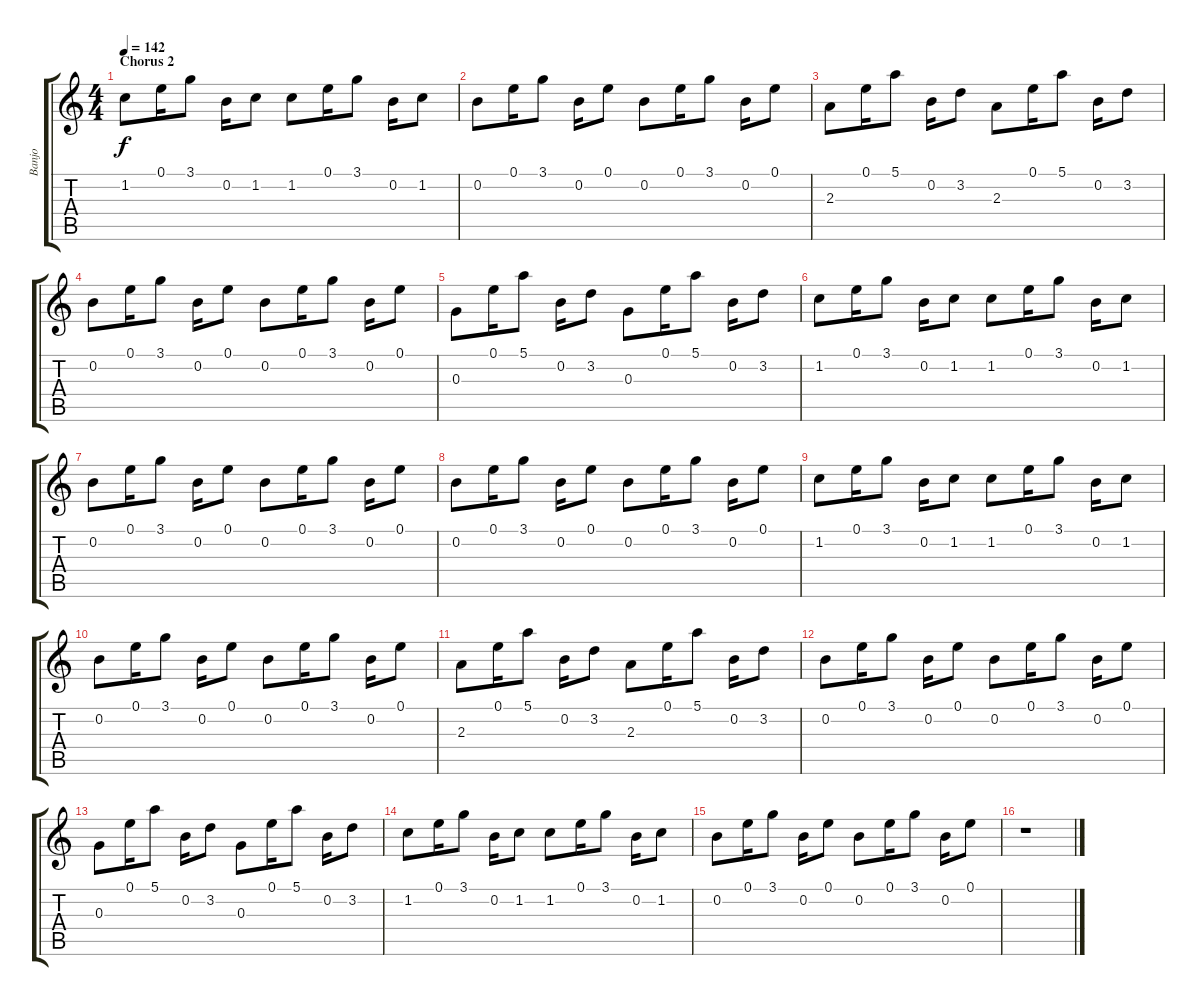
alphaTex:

\track ("Banjo" "Banjo") {instrument banjo}
\staff {score tabs}
\tuning (E4 B3 G3 D3 A2 E2) {hide}
\displaytranspose 12
\ts (4 4)
\section ("" "Chorus 2")
\tempo 142
\clef g2
\ks c
1.2.8{dy f} 0.1.16 3.1.8 0.2.16 1.2.8 1.2.8 0.1.16 3.1.8 0.2.16 1.2.8 |
0.2.8 0.1.16 3.1.8 0.2.16 0.1.8 0.2.8 0.1.16 3.1.8 0.2.16 0.1.8 |
2.3.8 0.1.16 5.1.8 0.2.16 3.2.8 2.3.8 0.1.16 5.1.8 0.2.16 3.2.8 |
0.2.8 0.1.16 3.1.8 0.2.16 0.1.8 0.2.8 0.1.16 3.1.8 0.2.16 0.1.8 |
0.3.8 0.1.16 5.1.8 0.2.16 3.2.8 0.3.8 0.1.16 5.1.8 0.2.16 3.2.8 |
1.2.8 0.1.16 3.1.8 0.2.16 1.2.8 1.2.8 0.1.16 3.1.8 0.2.16 1.2.8 |
0.2.8 0.1.16 3.1.8 0.2.16 0.1.8 0.2.8 0.1.16 3.1.8 0.2.16 0.1.8 |
0.2.8 0.1.16 3.1.8 0.2.16 0.1.8 0.2.8 0.1.16 3.1.8 0.2.16 0.1.8 |
1.2.8 0.1.16 3.1.8 0.2.16 1.2.8 1.2.8 0.1.16 3.1.8 0.2.16 1.2.8 |
0.2.8 0.1.16 3.1.8 0.2.16 0.1.8 0.2.8 0.1.16 3.1.8 0.2.16 0.1.8 |
2.3.8 0.1.16 5.1.8 0.2.16 3.2.8 2.3.8 0.1.16 5.1.8 0.2.16 3.2.8 |
0.2.8 0.1.16 3.1.8 0.2.16 0.1.8 0.2.8 0.1.16 3.1.8 0.2.16 0.1.8 |
0.3.8 0.1.16 5.1.8 0.2.16 3.2.8 0.3.8 0.1.16 5.1.8 0.2.16 3.2.8 |
1.2.8 0.1.16 3.1.8 0.2.16 1.2.8 1.2.8 0.1.16 3.1.8 0.2.16 1.2.8 |
0.2.8 0.1.16 3.1.8 0.2.16 0.1.8 0.2.8 0.1.16 3.1.8 0.2.16 0.1.8 |
r.1
